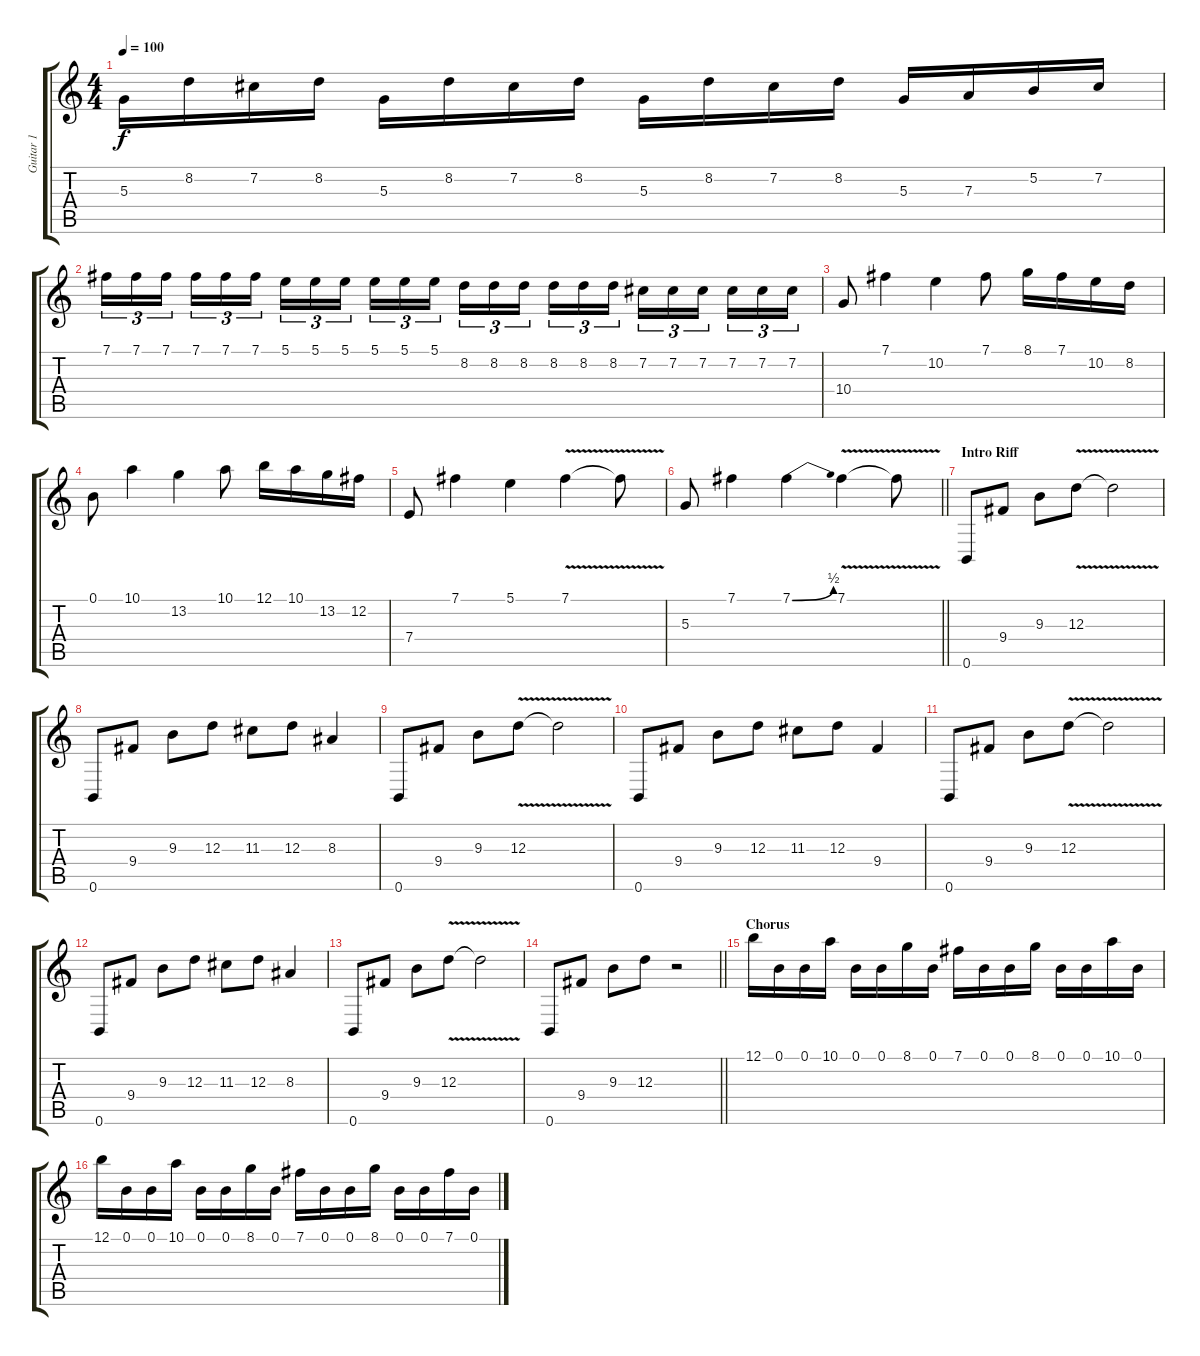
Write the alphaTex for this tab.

\track ("Guitar 1" "Guitar 1") {instrument distortionguitar}
\staff {score tabs}
\tuning (B3 Gb3 D3 A2 E2 B1) {hide}
\ts (4 4)
\tempo 100
\clef g2
\ks c
5.3.16{dy f} 8.2.16 7.2.16 8.2.16 5.3.16 8.2.16 7.2.16 8.2.16 5.3.16 8.2.16 7.2.16 8.2.16 5.3.16 7.3.16 5.2.16 7.2.16 |
7.1.16{tu (3 2)} 7.1.16{tu (3 2)} 7.1.16{tu (3 2) beam splitsecondary} 7.1.16{tu (3 2)} 7.1.16{tu (3 2)} 7.1.16{tu (3 2)} 5.1.16{tu (3 2)} 5.1.16{tu (3 2)} 5.1.16{tu (3 2) beam splitsecondary} 5.1.16{tu (3 2)} 5.1.16{tu (3 2)} 5.1.16{tu (3 2)} 8.2.16{tu (3 2)} 8.2.16{tu (3 2)} 8.2.16{tu (3 2) beam splitsecondary} 8.2.16{tu (3 2)} 8.2.16{tu (3 2)} 8.2.16{tu (3 2)} 7.2.16{tu (3 2)} 7.2.16{tu (3 2)} 7.2.16{tu (3 2) beam splitsecondary} 7.2.16{tu (3 2)} 7.2.16{tu (3 2)} 7.2.16{tu (3 2)} |
10.4.8 7.1.4 10.2.4 7.1.8 8.1.16 7.1.16 10.2.16 8.2.16 |
0.1.8 10.1.4 13.2.4 10.1.8 12.1.16 10.1.16 13.2.16 12.2.16 |
7.4.8 7.1.4 5.1.4 7.1{v}.4 7.1{t}.8 |
\barLineRight lightlight
5.3.8 7.1.4 7.1{be (bend 0 0 60 2)}.4 7.1{v}.4 7.1{t}.8 |
\section ("" "Intro Riff")
0.6.8 9.4.8 9.3.8 12.3{v}.8 12.3{t}.2 |
0.6.8 9.4.8 9.3.8 12.3.8 11.3.8 12.3.8 8.3.4 |
0.6.8 9.4.8 9.3.8 12.3{v}.8 12.3{t}.2 |
0.6.8 9.4.8 9.3.8 12.3.8 11.3.8 12.3.8 9.4.4 |
0.6.8 9.4.8 9.3.8 12.3{v}.8 12.3{t}.2 |
0.6.8 9.4.8 9.3.8 12.3.8 11.3.8 12.3.8 8.3.4 |
0.6.8 9.4.8 9.3.8 12.3{v}.8 12.3{t}.2 |
\barLineRight lightlight
0.6.8 9.4.8 9.3.8 12.3.8 r.2 |
\section ("" "Chorus")
12.1.16 0.1.16 0.1.16 10.1.16 0.1.16 0.1.16 8.1.16 0.1.16 7.1.16 0.1.16 0.1.16 8.1.16 0.1.16 0.1.16 10.1.16 0.1.16 |
12.1.16 0.1.16 0.1.16 10.1.16 0.1.16 0.1.16 8.1.16 0.1.16 7.1.16 0.1.16 0.1.16 8.1.16 0.1.16 0.1.16 7.1.16 0.1.16
